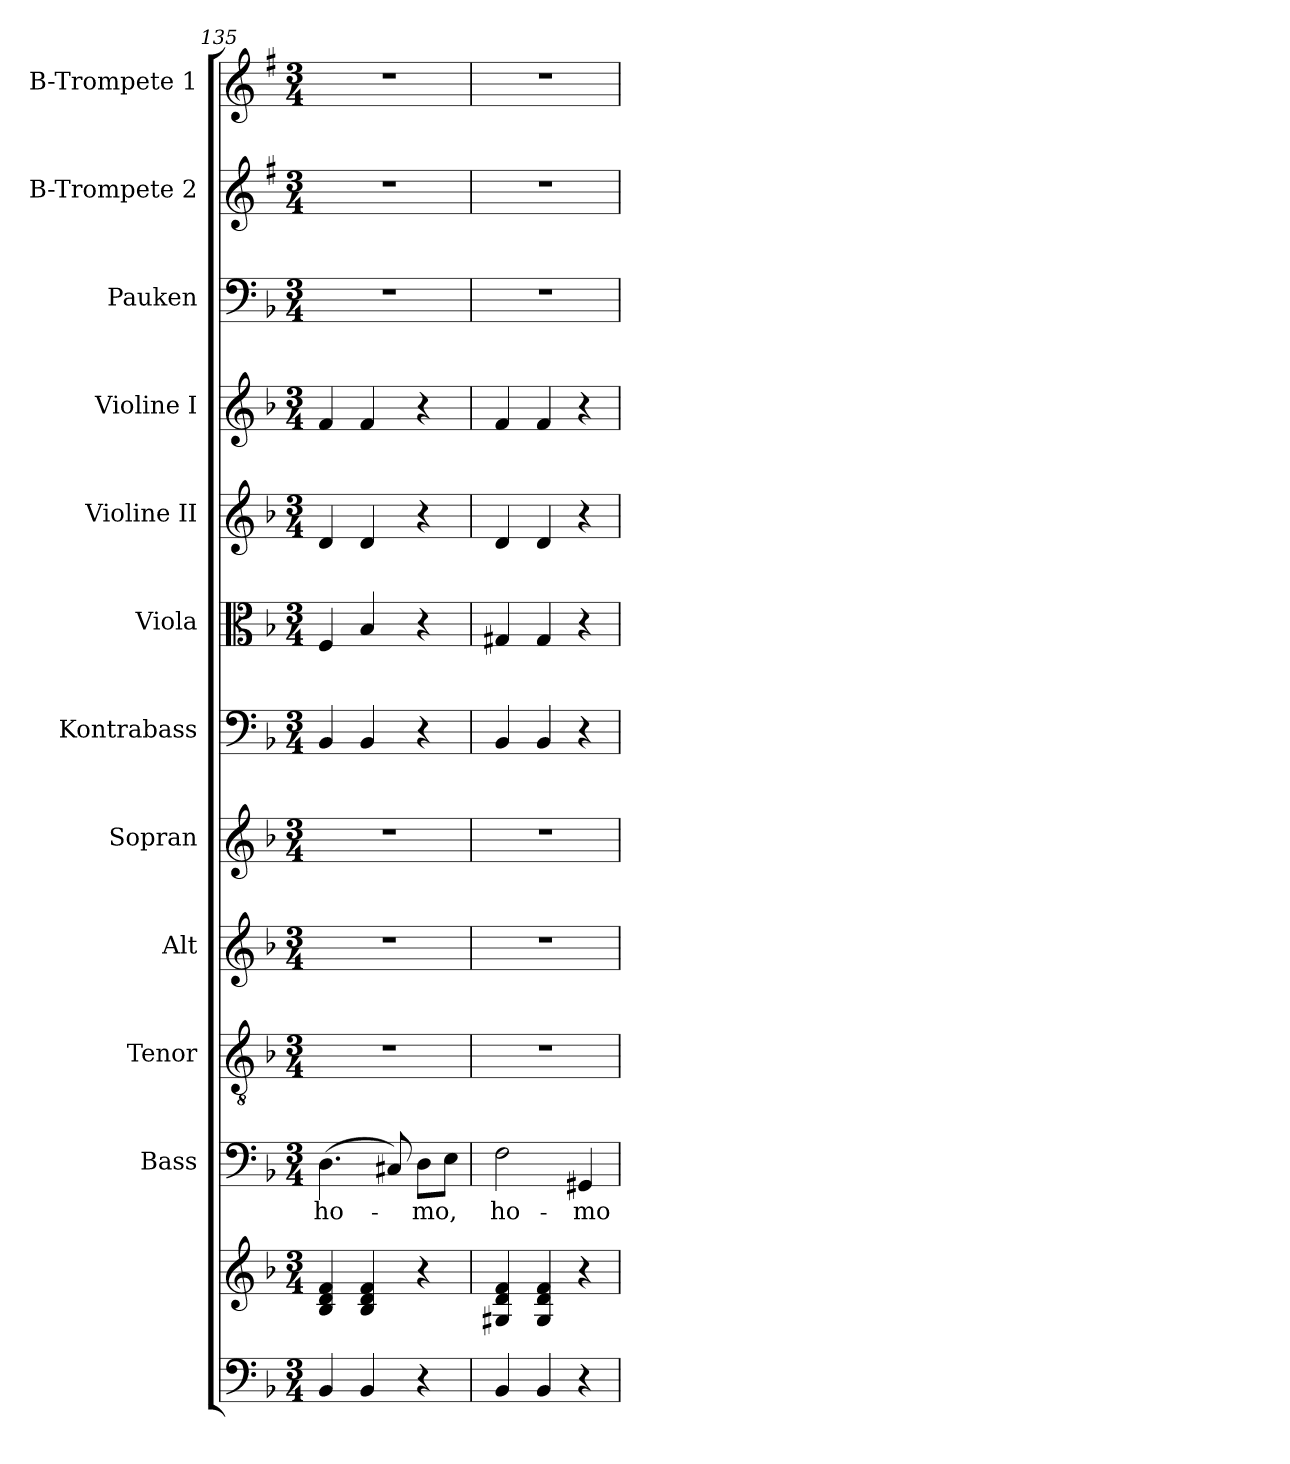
**kern	**kern	**kern	**text	**kern	**kern	**kern	**kern	**kern	**kern	**kern	**kern	**kern	**kern
*part12	*part12	*part11	*part11	*part10	*part9	*part8	*part7	*part6	*part5	*part4	*part3	*part2	*part1
*staff13	*staff12	*staff11	*staff11	*staff10	*staff9	*staff8	*staff7	*staff6	*staff5	*staff4	*staff3	*staff2	*staff1
*	*	*I"Bass	*	*I"Tenor	*I"Alt	*I"Sopran	*I"Kontrabass	*I"Viola	*I"Violine II	*I"Violine I	*I"Pauken	*I"B-Trompete 2	*I"B-Trompete 1
*	*	*I'B.	*	*I'T.	*I'A.	*I'S.	*I'Kb.	*I'Vla.	*I'Vl. II	*I'Vl. I	*I'Pk.	*I'B Trp. 2	*I'B Trp. 1
*clefF4	*clefG2	*clefF4	*	*clefGv2	*clefG2	*clefG2	*clefF4	*clefC3	*clefG2	*clefG2	*clefF4	*clefG2	*clefG2
*	*	*	*	*	*	*	*ITrd7c12	*	*	*	*	*ITrd1c2	*ITrd1c2
*k[b-]	*k[b-]	*k[b-]	*	*k[b-]	*k[b-]	*k[b-]	*k[b-]	*k[b-]	*k[b-]	*k[b-]	*k[b-]	*k[b-]	*k[b-]
*F:	*F:	*F:	*	*F:	*F:	*F:	*F:	*F:	*F:	*F:	*F:	*F:	*F:
*M3/4	*M3/4	*M3/4	*	*M3/4	*M3/4	*M3/4	*M3/4	*M3/4	*M3/4	*M3/4	*M3/4	*M3/4	*M3/4
=135	=135	=135	=135	=135	=135	=135	=135	=135	=135	=135	=135	=135	=135
!	!	!	!LO:LY:b	!	!	!	!	!	!	!	!	!	!
4BB-/	4B-/ 4d/ 4f/	(>4.D\	ho-	2.r	2.r	2.r	4BBB-/	4F/	4d/	4f/	2.r	2.r	2.r
4BB-/	4B-/ 4d/ 4f/	.	.	.	.	.	4BBB-/	4B-/	4d/	4f/	.	.	.
.	.	8C#X/)	.	.	.	.	.	.	.	.	.	.	.
!	!	!	!LO:LY:b	!	!	!	!	!	!	!	!	!	!
4r	4r	8D\L	-mo,	.	.	.	4r	4r	4r	4r	.	.	.
.	.	8E\J	.	.	.	.	.	.	.	.	.	.	.
=136	=136	=136	=136	=136	=136	=136	=136	=136	=136	=136	=136	=136	=136
!	!	!	!LO:LY:b	!	!	!	!	!	!	!	!	!	!
4BB-/	4G#X/ 4d/ 4f/	2F\	ho-	2.r	2.r	2.r	4BBB-/	4G#X/	4d/	4f/	2.r	2.r	2.r
4BB-/	4G#/ 4d/ 4f/	.	.	.	.	.	4BBB-/	4G#/	4d/	4f/	.	.	.
!	!	!	!LO:LY:b	!	!	!	!	!	!	!	!	!	!
4r	4r	4GG#X/	-mo	.	.	.	4r	4r	4r	4r	.	.	.
=	=	=	=	=	=	=	=	=	=	=	=	=	=
*-	*-	*-	*-	*-	*-	*-	*-	*-	*-	*-	*-	*-	*-
